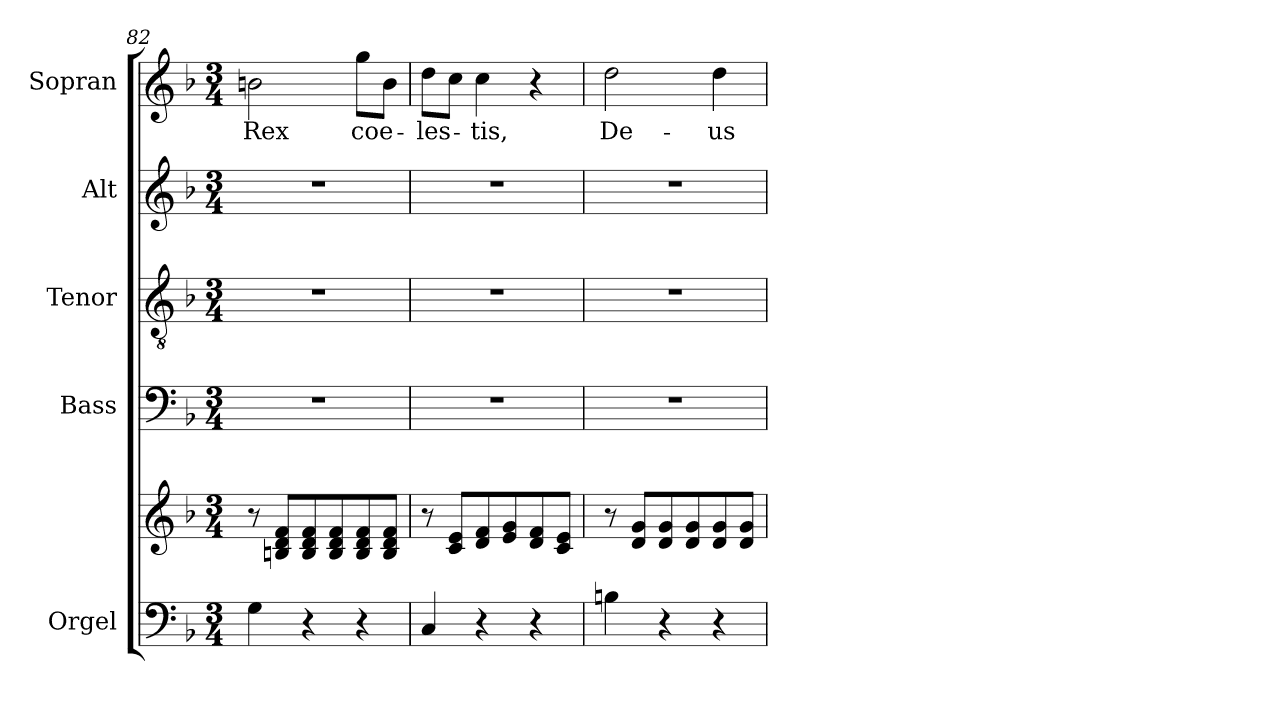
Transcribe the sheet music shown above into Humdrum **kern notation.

**kern	**kern	**kern	**kern	**kern	**kern	**text
*part5	*part5	*part4	*part3	*part2	*part1	*part1
*staff6	*staff5	*staff4	*staff3	*staff2	*staff1	*staff1
*I"Orgel	*	*I"Bass	*I"Tenor	*I"Alt	*I"Sopran	*
*I'Org.	*	*I'B.	*I'T.	*I'A.	*I'S.	*
*clefF4	*clefG2	*clefF4	*clefGv2	*clefG2	*clefG2	*
*k[b-]	*k[b-]	*k[b-]	*k[b-]	*k[b-]	*k[b-]	*
*F:	*F:	*F:	*F:	*F:	*F:	*
*M3/4	*M3/4	*M3/4	*M3/4	*M3/4	*M3/4	*
=82	=82	=82	=82	=82	=82	=82
!	!	!	!	!	!	!LO:LY:b
4G\	8r	2.r	2.r	2.r	2bn\	Rex
.	8Bn/ 8d/ 8f/L	.	.	.	.	.
4r	8B/ 8d/ 8f/	.	.	.	.	.
.	8B/ 8d/ 8f/	.	.	.	.	.
!	!	!	!	!	!	!LO:LY:b
4r	8B/ 8d/ 8f/	.	.	.	8gg\L	coe-
.	8B/ 8d/ 8f/J	.	.	.	8b\J	.
!!LO:LB:g=z
=83	=83	=83	=83	=83	=83	=83
!	!	!	!	!	!	!LO:LY:b
4C/	8r	2.r	2.r	2.r	8dd\L	-les-
.	8c/ 8e/L	.	.	.	8cc\J	.
!	!	!	!	!	!	!LO:LY:b
4r	8d/ 8f/	.	.	.	4cc\	-tis,
.	8e/ 8g/	.	.	.	.	.
4r	8d/ 8f/	.	.	.	4r	.
.	8c/ 8e/J	.	.	.	.	.
=84	=84	=84	=84	=84	=84	=84
!	!	!	!	!	!	!LO:LY:b
4Bn\	8r	2.r	2.r	2.r	2dd\	De-
.	8d/ 8g/L	.	.	.	.	.
4r	8d/ 8g/	.	.	.	.	.
.	8d/ 8g/	.	.	.	.	.
!	!	!	!	!	!	!LO:LY:b
4r	8d/ 8g/	.	.	.	4dd\	-us
.	8d/ 8g/J	.	.	.	.	.
=	=	=	=	=	=	=
*-	*-	*-	*-	*-	*-	*-
